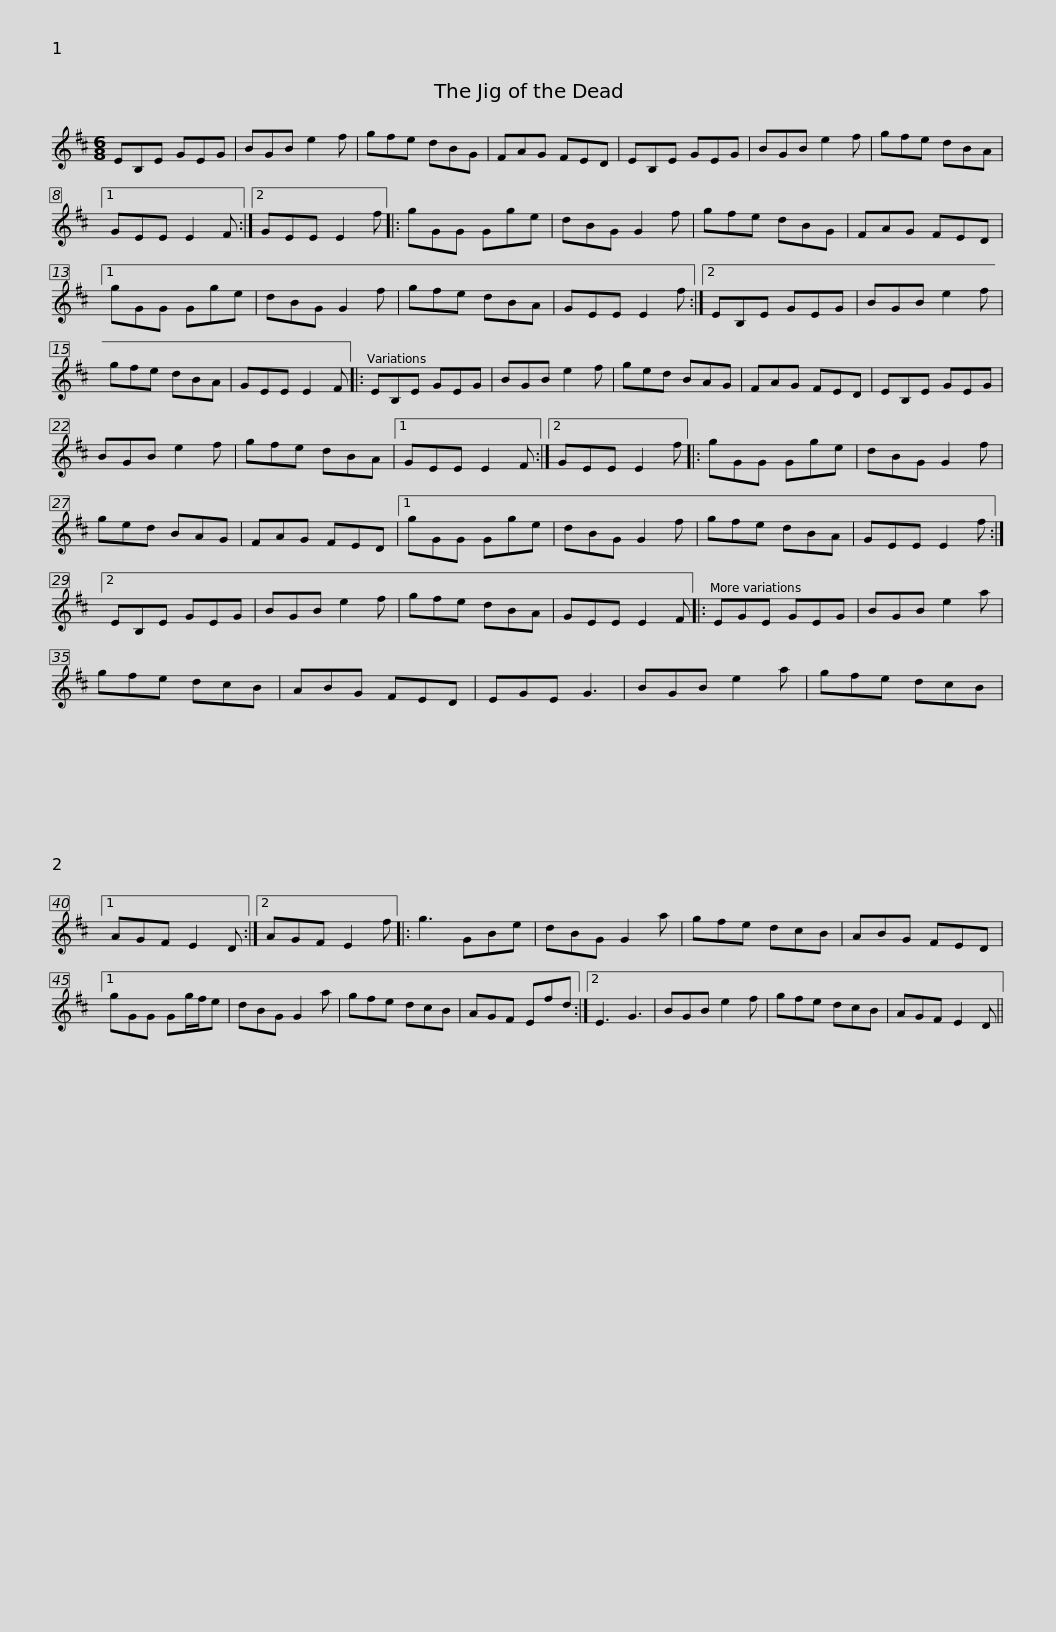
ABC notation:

X:1
L:1/8
M:6/8
I:linebreak $
K:D
V:1 treble
V:1
 EB,E GEG | BGB e2 f | gfe dBG | FAG FED | EB,E GEG | %5
 BGB e2 f | gfe dBA |1$ GEE E2 F :|2 GEE E2 f |: gGG Gge | %10
 dBG G2 f | gfe dBG | FAG FED |1 gGG Gge | dBG G2 f |$ %15
 gfe dBA | GEE E2 f :|2 EB,E GEG | BGB e2 f | gfe dBA | %20
 GEE E2 F |: EB,E GEG | BGB e2 f |$ ged BAG | FAG FED | %25
 EB,E GEG | BGB e2 f | gfe dBA |1 GEE E2 F :|2 GEE E2 f |:$ %30
 gGG Gge | dBG G2 f | ged BAG | FAG FED |1 gGG Gge | %35
 dBG G2 f | gfe dBA |$ GEE E2 f :|2 EB,E GEG | BGB e2 f | %40
 gfe dBA | GEE E2 F |: EGE GEG | BGB e2 a | gfe dcB |$ %45
 ABG FED | EGE G3 | BGB e2 a | gfe dcB |1 AGF E2 D :|2 %50
 AGF E2 f |: g3 GBe | dBG G2 a |$ gfe dcB | ABG FED |1 %55
 gGG Gg/f/e | dBG G2 a | gfe dcB | AGF Efd :|2 E3 G3 | %60
 BGB e2 f |$ gfe dcB | AGF E2 D || %63
